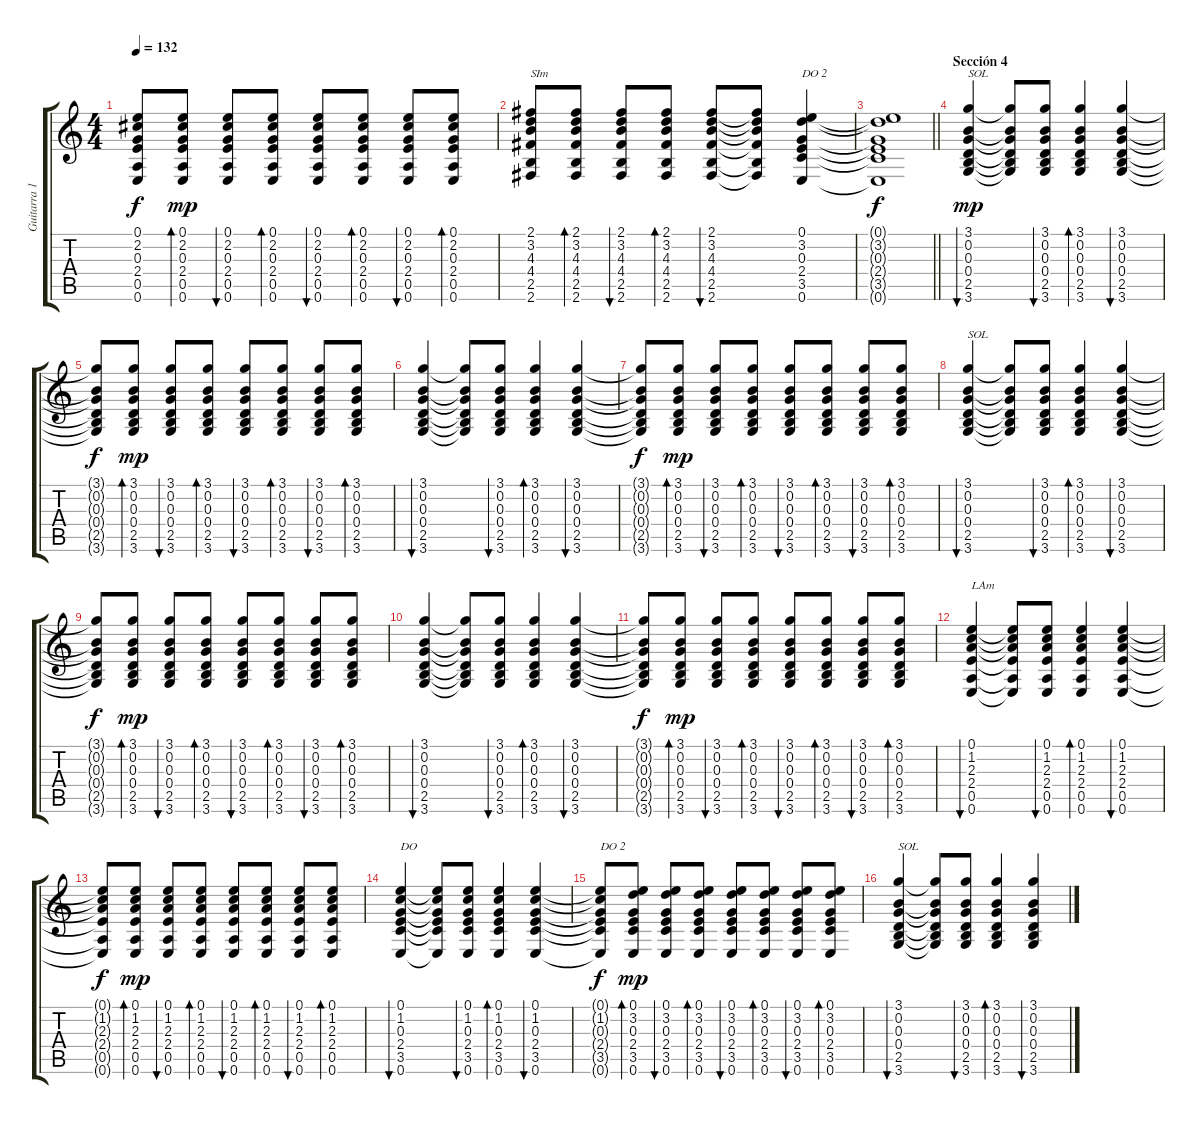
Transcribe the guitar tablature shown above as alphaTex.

\track ("Guitarra 1" "Guitarra 1") {instrument acousticguitarsteel}
\staff {score tabs}
\tuning (E4 B3 G3 D3 A2 E2) {hide}
\ts (4 4)
\tempo 132
\clef g2
\ks c
(0.1{t} 2.2{t} 0.3{t} 2.4{t} 0.5{t} 0.6{t}).8{dy f beam Up} (0.1 2.2 0.3 2.4 0.5 0.6).8{bd 30 dy mp} (0.1 2.2 0.3 2.4 0.5 0.6).8{bu 30} (0.1 2.2 0.3 2.4 0.5 0.6).8{bd 30} (0.1 2.2 0.3 2.4 0.5 0.6).8{bu 30} (0.1 2.2 0.3 2.4 0.5 0.6).8{bd 30} (0.1 2.2 0.3 2.4 0.5 0.6).8{bu 30} (0.1 2.2 0.3 2.4 0.5 0.6).8{bd 30} |
(2.1 3.2 4.3 4.4 2.5 2.6).8{txt "SIm" beam Up} (2.1 3.2 4.3 4.4 2.5 2.6).8{bd 30} (2.1 3.2 4.3 4.4 2.5 2.6).8{bu 30} (2.1 3.2 4.3 4.4 2.5 2.6).8{bd 30} (2.1 3.2 4.3 4.4 2.5 2.6).8{bu 30} (2.1{t} 3.2{t} 4.3{t} 4.4{t} 2.5{t} 2.6{t}).8 (0.1 3.2 0.3 2.4 3.5 0.6).4{txt "DO 2"} |
\barLineRight lightlight
(0.1{t} 3.2{t} 0.3{t} 2.4{t} 3.5{t} 0.6{t}).1{dy f} |
\section ("" "Sección 4")
(3.1 0.2 0.3 0.4 2.5 3.6).4{bu 120 txt "SOL" dy mp beam Up} (3.1{t} 0.2{t} 0.3{t} 0.4{t} 2.5{t} 3.6{t}).8 (3.1 0.2 0.3 0.4 2.5 3.6).8{bu 30} (3.1 0.2 0.3 0.4 2.5 3.6).4{bd 30} (3.1 0.2 0.3 0.4 2.5 3.6).4{bu 30} |
(3.1{t} 0.2{t} 0.3{t} 0.4{t} 2.5{t} 3.6{t}).8{dy f beam Up} (3.1 0.2 0.3 0.4 2.5 3.6).8{bd 30 dy mp} (3.1 0.2 0.3 0.4 2.5 3.6).8{bu 30} (3.1 0.2 0.3 0.4 2.5 3.6).8{bd 30} (3.1 0.2 0.3 0.4 2.5 3.6).8{bu 30} (3.1 0.2 0.3 0.4 2.5 3.6).8{bd 30} (3.1 0.2 0.3 0.4 2.5 3.6).8{bu 30} (3.1 0.2 0.3 0.4 2.5 3.6).8{bd 30} |
(3.1 0.2 0.3 0.4 2.5 3.6).4{bu 30 beam Up} (3.1{t} 0.2{t} 0.3{t} 0.4{t} 2.5{t} 3.6{t}).8 (3.1 0.2 0.3 0.4 2.5 3.6).8{bu 30} (3.1 0.2 0.3 0.4 2.5 3.6).4{bd 30} (3.1 0.2 0.3 0.4 2.5 3.6).4{bu 30} |
(3.1{t} 0.2{t} 0.3{t} 0.4{t} 2.5{t} 3.6{t}).8{dy f beam Up} (3.1 0.2 0.3 0.4 2.5 3.6).8{bd 30 dy mp} (3.1 0.2 0.3 0.4 2.5 3.6).8{bu 30} (3.1 0.2 0.3 0.4 2.5 3.6).8{bd 30} (3.1 0.2 0.3 0.4 2.5 3.6).8{bu 30} (3.1 0.2 0.3 0.4 2.5 3.6).8{bd 30} (3.1 0.2 0.3 0.4 2.5 3.6).8{bu 30} (3.1 0.2 0.3 0.4 2.5 3.6).8{bd 30} |
(3.1 0.2 0.3 0.4 2.5 3.6).4{bu 120 txt "SOL" beam Up} (3.1{t} 0.2{t} 0.3{t} 0.4{t} 2.5{t} 3.6{t}).8 (3.1 0.2 0.3 0.4 2.5 3.6).8{bu 30} (3.1 0.2 0.3 0.4 2.5 3.6).4{bd 30} (3.1 0.2 0.3 0.4 2.5 3.6).4{bu 30} |
(3.1{t} 0.2{t} 0.3{t} 0.4{t} 2.5{t} 3.6{t}).8{dy f beam Up} (3.1 0.2 0.3 0.4 2.5 3.6).8{bd 30 dy mp} (3.1 0.2 0.3 0.4 2.5 3.6).8{bu 30} (3.1 0.2 0.3 0.4 2.5 3.6).8{bd 30} (3.1 0.2 0.3 0.4 2.5 3.6).8{bu 30} (3.1 0.2 0.3 0.4 2.5 3.6).8{bd 30} (3.1 0.2 0.3 0.4 2.5 3.6).8{bu 30} (3.1 0.2 0.3 0.4 2.5 3.6).8{bd 30} |
(3.1 0.2 0.3 0.4 2.5 3.6).4{bu 30 beam Up} (3.1{t} 0.2{t} 0.3{t} 0.4{t} 2.5{t} 3.6{t}).8 (3.1 0.2 0.3 0.4 2.5 3.6).8{bu 30} (3.1 0.2 0.3 0.4 2.5 3.6).4{bd 30} (3.1 0.2 0.3 0.4 2.5 3.6).4{bu 30} |
(3.1{t} 0.2{t} 0.3{t} 0.4{t} 2.5{t} 3.6{t}).8{dy f beam Up} (3.1 0.2 0.3 0.4 2.5 3.6).8{bd 30 dy mp} (3.1 0.2 0.3 0.4 2.5 3.6).8{bu 30} (3.1 0.2 0.3 0.4 2.5 3.6).8{bd 30} (3.1 0.2 0.3 0.4 2.5 3.6).8{bu 30} (3.1 0.2 0.3 0.4 2.5 3.6).8{bd 30} (3.1 0.2 0.3 0.4 2.5 3.6).8{bu 30} (3.1 0.2 0.3 0.4 2.5 3.6).8{bd 30} |
(0.1 1.2 2.3 2.4 0.5 0.6).4{bu 30 txt "LAm" beam Up} (0.1{t} 1.2{t} 2.3{t} 2.4{t} 0.5{t} 0.6{t}).8 (0.1 1.2 2.3 2.4 0.5 0.6).8{bu 30} (0.1 1.2 2.3 2.4 0.5 0.6).4{bd 30} (0.1 1.2 2.3 2.4 0.5 0.6).4{bu 30} |
(0.1{t} 1.2{t} 2.3{t} 2.4{t} 0.5{t} 0.6{t}).8{dy f beam Up} (0.1 1.2 2.3 2.4 0.5 0.6).8{bd 30 dy mp} (0.1 1.2 2.3 2.4 0.5 0.6).8{bu 30} (0.1 1.2 2.3 2.4 0.5 0.6).8{bd 30} (0.1 1.2 2.3 2.4 0.5 0.6).8{bu 30} (0.1 1.2 2.3 2.4 0.5 0.6).8{bd 30} (0.1 1.2 2.3 2.4 0.5 0.6).8{bu 30} (0.1 1.2 2.3 2.4 0.5 0.6).8{bd 30} |
(0.1 1.2 0.3 2.4 3.5 0.6).4{bu 30 txt "DO" beam Up} (0.1{t} 1.2{t} 0.3{t} 2.4{t} 3.5{t} 0.6{t}).8 (0.1 1.2 0.3 2.4 3.5 0.6).8{bu 30} (0.1 1.2 0.3 2.4 3.5 0.6).4{bd 30} (0.1 1.2 0.3 2.4 3.5 0.6).4{bu 30} |
(0.1{t} 1.2{t} 0.3{t} 2.4{t} 3.5{t} 0.6{t}).8{txt "DO 2" dy f beam Up} (0.1 3.2 0.3 2.4 3.5 0.6).8{bd 30 dy mp} (0.1 3.2 0.3 2.4 3.5 0.6).8{bu 30} (0.1 3.2 0.3 2.4 3.5 0.6).8{bd 30} (0.1 3.2 0.3 2.4 3.5 0.6).8{bu 30} (0.1 3.2 0.3 2.4 3.5 0.6).8{bd 30} (0.1 3.2 0.3 2.4 3.5 0.6).8{bu 30} (0.1 3.2 0.3 2.4 3.5 0.6).8{bd 30} |
(3.1 0.2 0.3 0.4 2.5 3.6).4{bu 120 txt "SOL" beam Up} (3.1{t} 0.2{t} 0.3{t} 0.4{t} 2.5{t} 3.6{t}).8 (3.1 0.2 0.3 0.4 2.5 3.6).8{bu 30} (3.1 0.2 0.3 0.4 2.5 3.6).4{bd 30} (3.1 0.2 0.3 0.4 2.5 3.6).4{bu 30}
